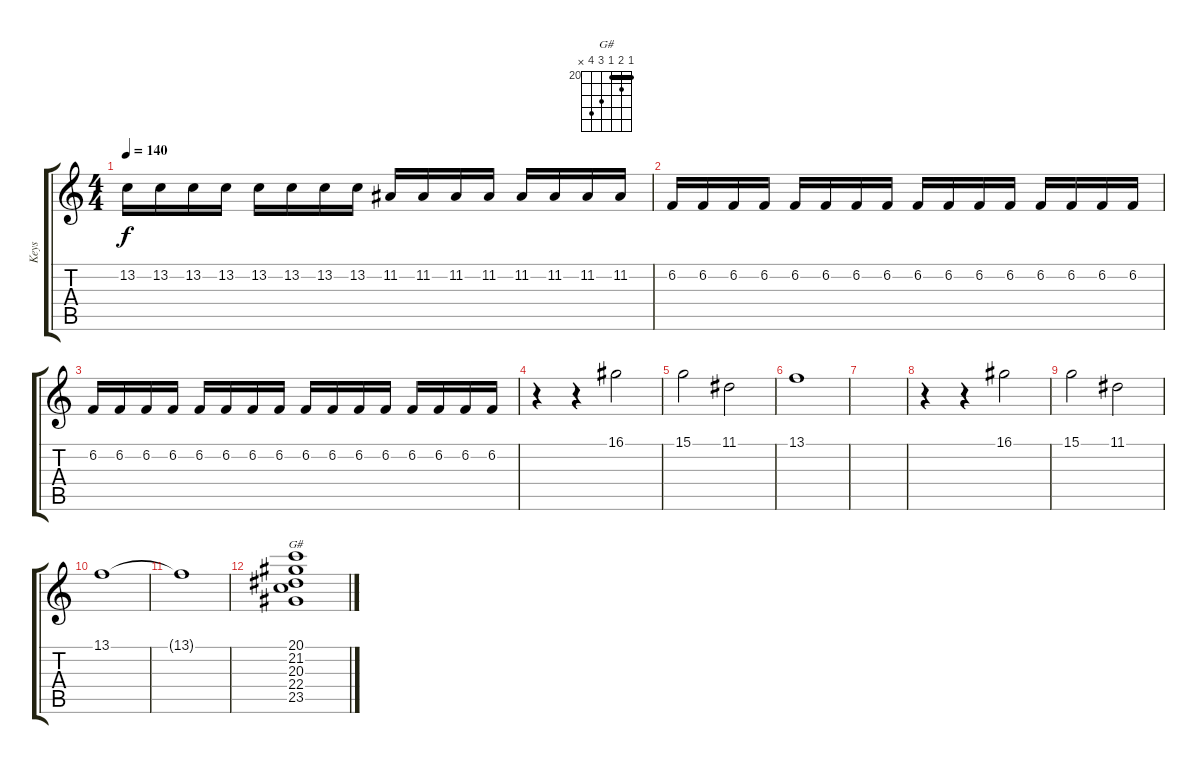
\track ("Keys" "Keys") {instrument brightacousticpiano}
\staff {score tabs}
\tuning (E4 B3 G3 D3 A2 E2) {hide}
\chord ("G#" 20 21 20 22 23 x) {firstfret 20 barre 20}
\ts (4 4)
\tempo 140
\clef g2
\ks c
13.2.16{dy f} 13.2.16 13.2.16 13.2.16 13.2.16 13.2.16 13.2.16 13.2.16 11.2.16 11.2.16 11.2.16 11.2.16 11.2.16 11.2.16 11.2.16 11.2.16 |
6.2.16 6.2.16 6.2.16 6.2.16 6.2.16 6.2.16 6.2.16 6.2.16 6.2.16 6.2.16 6.2.16 6.2.16 6.2.16 6.2.16 6.2.16 6.2.16 |
6.2.16 6.2.16 6.2.16 6.2.16 6.2.16 6.2.16 6.2.16 6.2.16 6.2.16 6.2.16 6.2.16 6.2.16 6.2.16 6.2.16 6.2.16 6.2.16 |
r.4 r.4 16.1.2 |
15.1.2 11.1.2 |
13.1.1 |
|
r.4 r.4 16.1.2 |
15.1.2 11.1.2 |
13.1.1 |
13.1{t}.1 |
(20.1 21.2 20.3 22.4 23.5).1{ch "G#"}
